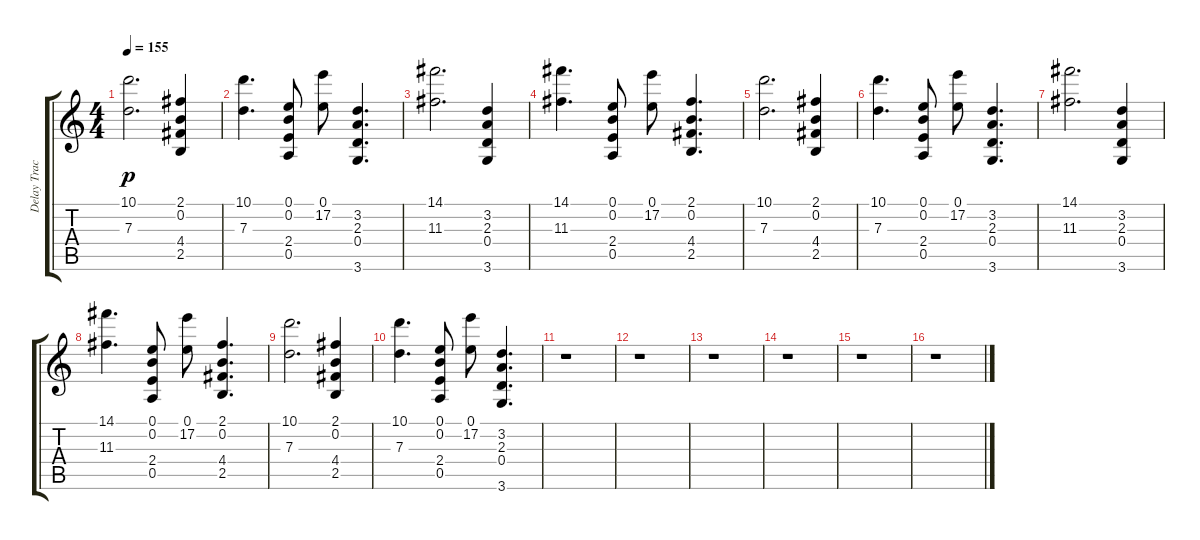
\track ("Delay Track (ignore)" "Delay Trac") {instrument electricguitarjazz}
\staff {score tabs}
\tuning (E4 B3 G3 D3 A2 E2) {hide}
\ts (4 4)
\tempo 155
\clef g2
\ks c
(10.1 7.3).2{d dy p} (2.1 0.2 4.4 2.5).4 |
(10.1 7.3).4{d} (0.1 0.2 2.4 0.5).8 (0.1 17.2).8 (3.2 2.3 0.4 3.6).4{d} |
(14.1 11.3).2{d} (3.2 2.3 0.4 3.6).4 |
(14.1 11.3).4{d} (0.1 0.2 2.4 0.5).8 (0.1 17.2).8 (2.1 0.2 4.4 2.5).4{d} |
(10.1 7.3).2{d} (2.1 0.2 4.4 2.5).4 |
(10.1 7.3).4{d} (0.1 0.2 2.4 0.5).8 (0.1 17.2).8 (3.2 2.3 0.4 3.6).4{d} |
(14.1 11.3).2{d} (3.2 2.3 0.4 3.6).4 |
(14.1 11.3).4{d} (0.1 0.2 2.4 0.5).8 (0.1 17.2).8 (2.1 0.2 4.4 2.5).4{d} |
(10.1 7.3).2{d} (2.1 0.2 4.4 2.5).4 |
(10.1 7.3).4{d} (0.1 0.2 2.4 0.5).8 (0.1 17.2).8 (3.2 2.3 0.4 3.6).4{d} |
r.1 |
r.1 |
r.1 |
r.1 |
r.1 |
r.1
